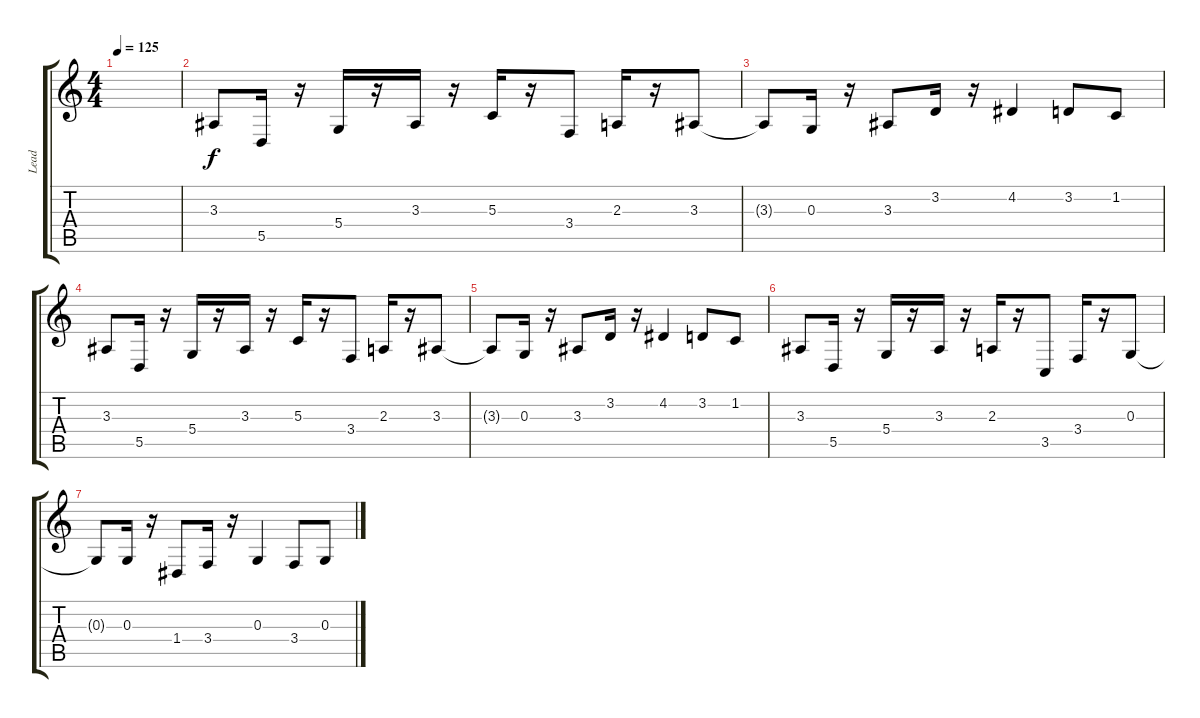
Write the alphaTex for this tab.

\track ("Lead" "Lead") {instrument cello}
\staff {score tabs}
\tuning (E4 B3 G3 D3 A2 E2) {hide}
\ts (4 4)
\tempo 125
\clef g2
\ks c
|
3.3.8{dy f} 5.5.16 r.16 5.4.16 r.16 3.3.16 r.16 5.3.16 r.16 3.4.8 2.3.16 r.16 3.3.8 |
3.3{t}.8 0.3.16 r.16 3.3.8 3.2.16 r.16 4.2.4 3.2.8 1.2.8 |
3.3.8 5.5.16 r.16 5.4.16 r.16 3.3.16 r.16 5.3.16 r.16 3.4.8 2.3.16 r.16 3.3.8 |
3.3{t}.8 0.3.16 r.16 3.3.8 3.2.16 r.16 4.2.4 3.2.8 1.2.8 |
3.3.8 5.5.16 r.16 5.4.16 r.16 3.3.16 r.16 2.3.16 r.16 3.5.8 3.4.16 r.16 0.3.8 |
0.3{t}.8 0.3.16 r.16 1.4.8 3.4.16 r.16 0.3.4 3.4.8 0.3.8
